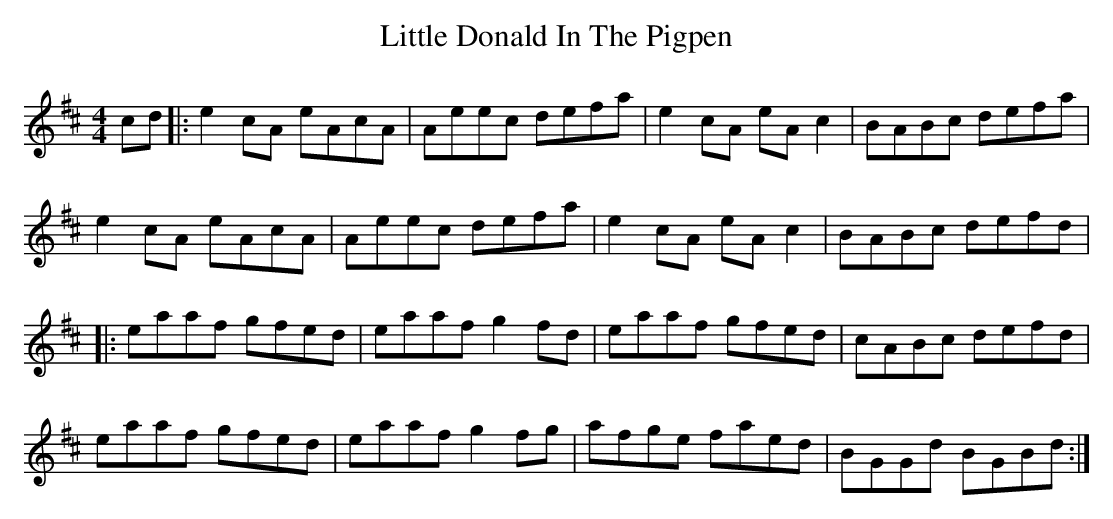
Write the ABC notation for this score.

X:1
T: Little Donald In The Pigpen
M: 4/4
L: 1/8
K: Dmaj
cd|:e2 cA eAcA|Aeec defa|e2 cA eA c2|BABc defa|
e2 cA eAcA|Aeec defa|e2 cA eA c2|BABc defd|
|:eaaf gfed|eaaf g2 fd|eaaf gfed|cABc defd|
eaaf gfed|eaaf g2 fg|afge faed|BGGd BGBd:|
